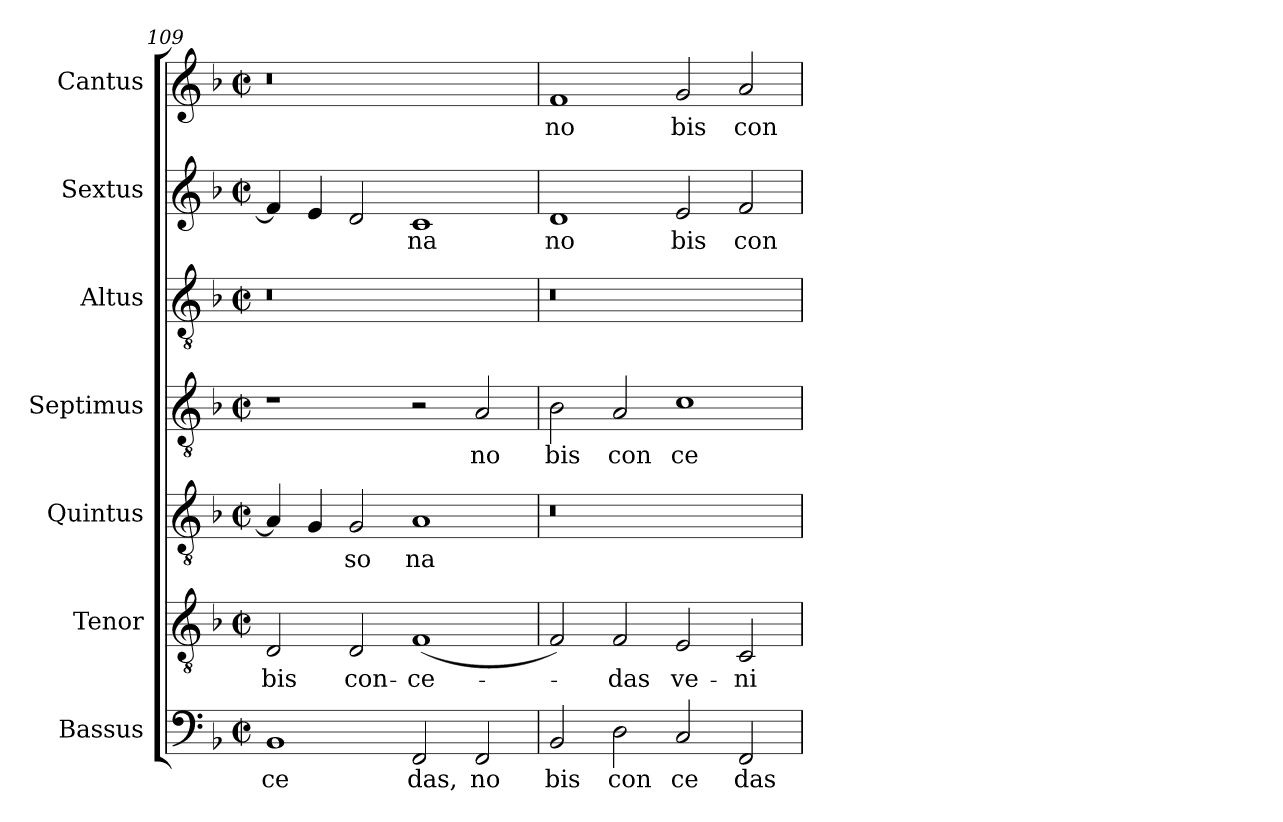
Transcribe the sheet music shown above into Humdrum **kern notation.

**kern	**text	**kern	**text	**kern	**text	**kern	**text	**kern	**kern	**text	**kern	**text
*part7	*part7	*part6	*part6	*part5	*part5	*part4	*part4	*part3	*part2	*part2	*part1	*part1
*staff7	*staff7	*staff6	*staff6	*staff5	*staff5	*staff4	*staff4	*staff3	*staff2	*staff2	*staff1	*staff1
*I"Bassus	*	*I"Tenor	*	*I"Quintus	*	*I"Septimus	*	*I"Altus	*I"Sextus	*	*I"Cantus	*
*clefF4	*	*clefGv2	*	*clefGv2	*	*clefGv2	*	*clefGv2	*clefG2	*	*clefG2	*
*k[b-]	*	*k[b-]	*	*k[b-]	*	*k[b-]	*	*k[b-]	*k[b-]	*	*k[b-]	*
*F:	*	*F:	*	*F:	*	*F:	*	*F:	*F:	*	*F:	*
*M2/2	*	*M2/2	*	*M2/2	*	*M2/2	*	*M2/2	*M2/2	*	*M2/2	*
*met(c|)	*	*met(c|)	*	*met(c|)	*	*met(c|)	*	*met(c|)	*met(c|)	*	*met(c|)	*
=109	=109	=109	=109	=109	=109	=109	=109	=109	=109	=109	=109	=109
!	!LO:LY:b:cj	!	!LO:LY:b:cj	!	!	!	!	!	!	!	!	!
1BB-	ce	2D/	-bis	4A/]	.	1r	.	0r	4f/]	.	0r	.
.	.	.	.	4G/	.	.	.	.	4e/	.	.	.
!	!	!	!LO:LY:b:cj	!	!LO:LY:b:cj	!	!	!	!	!	!	!
.	.	2D/	con-	2G/	so	.	.	.	2d/	.	.	.
!	!LO:LY:b:cj	!	!LO:LY:b:cj	!	!LO:LY:b:cj	!	!	!	!	!LO:LY:b:cj	!	!
2FF/	das,	(<1F	-ce-	1A	na	2r	.	.	1c	na	.	.
!	!LO:LY:b:cj	!	!	!	!	!	!LO:LY:b:cj	!	!	!	!	!
2FF/	no	.	.	.	.	2A/	no	.	.	.	.	.
=110	=110	=110	=110	=110	=110	=110	=110	=110	=110	=110	=110	=110
!	!LO:LY:b:cj	!	!	!	!	!	!LO:LY:b:cj	!	!	!LO:LY:b:cj	!	!LO:LY:b:cj
2BB-/	bis	2F/)	.	0r	.	2B-\	bis	0r	1d	no	1f	no
!	!LO:LY:b:cj	!	!LO:LY:b:cj	!	!	!	!LO:LY:b:cj	!	!	!	!	!
2D\	con	2F/	-das	.	.	2A/	con	.	.	.	.	.
!	!LO:LY:b:cj	!	!LO:LY:b:cj	!	!	!	!LO:LY:b:cj	!	!	!LO:LY:b:cj	!	!LO:LY:b:cj
2C/	ce	2E/	ve-	.	.	1c	ce	.	2e/	bis	2g/	bis
!	!LO:LY:b:cj	!	!LO:LY:b:cj	!	!	!	!	!	!	!LO:LY:b:cj	!	!LO:LY:b:cj
2FF/	das	2C/	-ni-	.	.	.	.	.	2f/	con	2a/	con
=	=	=	=	=	=	=	=	=	=	=	=	=
*-	*-	*-	*-	*-	*-	*-	*-	*-	*-	*-	*-	*-
